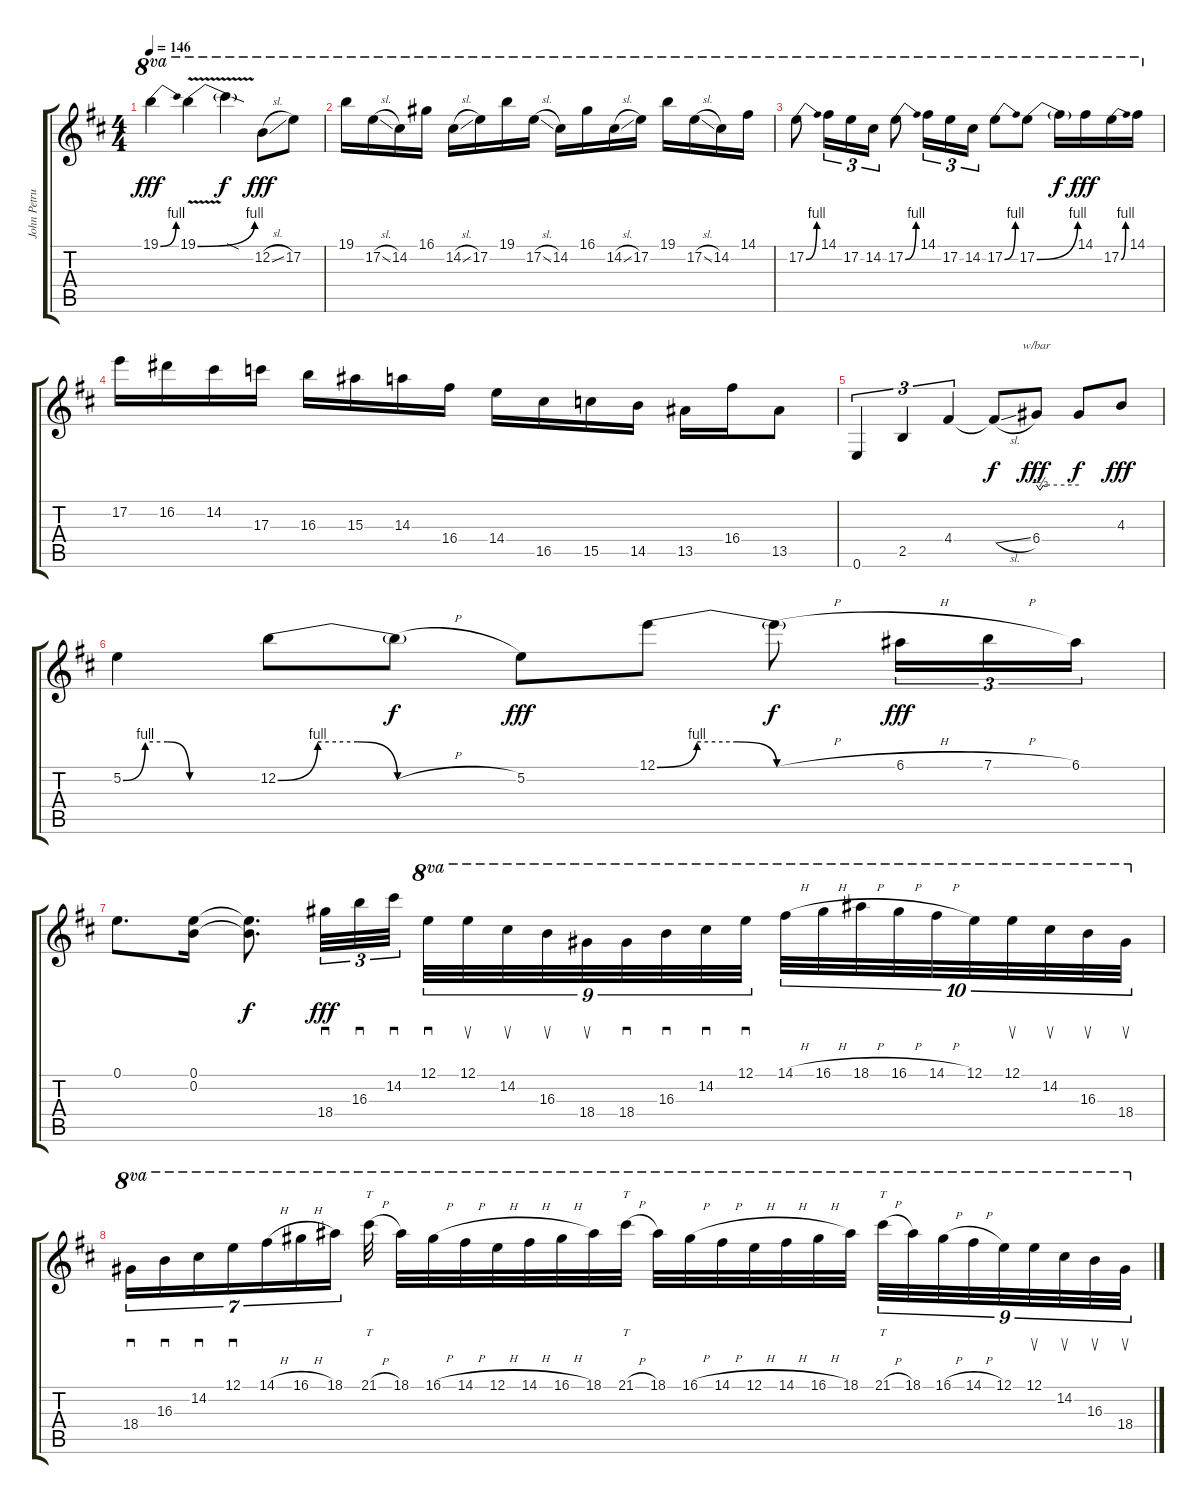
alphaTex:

\track ("John Petrucci Lead Guitar" "John Petru") {instrument distortionguitar}
\staff {score tabs}
\tuning (E4 B3 G3 D3 A2 E2) {hide}
\ts (4 4)
\tempo 146
\clef g2
\ks bminor
19.1{be (bend 0 0 60 4)}.4{ot 8va dy fff} 19.1{be (bend 0 0 60 4) v}.4{ot 8va} 19.1{sod t}.4{ot 8va dy f} 12.2{sl}.8{ot 8va dy fff} 17.2.8{ot 8va} |
19.1.16{ot 8va} 17.2{sl}.16{ot 8va} 14.2.16{ot 8va} 16.1.16{ot 8va} 14.2{sl}.16{ot 8va} 17.2.16{ot 8va} 19.1.16{ot 8va} 17.2{sl}.16{ot 8va} 14.2.16{ot 8va} 16.1.16{ot 8va} 14.2{sl}.16{ot 8va} 17.2.16{ot 8va} 19.1.16{ot 8va} 17.2{sl}.16{ot 8va} 14.2.16{ot 8va} 14.1.16{ot 8va} |
17.2{be (bend 0 0 60 4)}.8{ot 8va} 14.1.16{tu (3 2) ot 8va} 17.2.16{tu (3 2) ot 8va} 14.2.16{tu (3 2) ot 8va} 17.2{be (bend 0 0 60 4)}.8{ot 8va} 14.1.16{tu (3 2) ot 8va} 17.2.16{tu (3 2) ot 8va} 14.2.16{tu (3 2) ot 8va} 17.2{be (bend 0 0 60 4)}.8{ot 8va} 17.2{be (bend 0 0 60 4)}.8{ot 8va} 17.2{t}.16{ot 8va dy f} 14.1.16{ot 8va dy fff} 17.2{be (bend 0 0 60 4)}.16{ot 8va} 14.1.16{ot 8va} |
17.2.16 16.2.16 14.2.16 17.3.16 16.3.16 15.3.16 14.3.16 16.4.16 14.4.16 16.5.16 15.5.16 14.5.16 13.5.16 16.4.16 13.5.8 |
0.6.4{tu (3 2)} 2.5.4{tu (3 2)} 4.4.4{tu (3 2)} 4.4{sl t}.8{dy f} 6.4.8{tbe (custom default 0 0 5 -2 10 0 60 0) dy fff} 6.4{t}.8{dy f} 4.3.8{dy fff} |
5.2{be (custom 0 0 10 4 20 4 30 0 60 0)}.4 12.2{be (custom 0 0 10 4 20 4 30 0 60 0)}.8 12.2{h t}.8{dy f} 5.2.8{dy fff} 12.1{be (custom 0 0 10 4 20 4 30 0 60 0)}.8 12.1{h t}.8{dy f} 6.1{h}.16{tu (3 2) dy fff} 7.1{h}.16{tu (3 2)} 6.1.16{tu (3 2)} |
0.1.8{d} (0.1 0.2).16 (0.1{t} 0.2{t}).8{d dy f} 18.4.32{sd tu (3 2) dy fff} 16.3.32{sd tu (3 2)} 14.2.32{sd tu (3 2)} 12.1.32{sd tu (9 8) ot 8va} 12.1.32{su tu (9 8) ot 8va} 14.2.32{su tu (9 8) ot 8va} 16.3.32{su tu (9 8) ot 8va} 18.4.32{su tu (9 8) ot 8va} 18.4.32{sd tu (9 8) ot 8va} 16.3.32{sd tu (9 8) ot 8va} 14.2.32{sd tu (9 8) ot 8va} 12.1.32{sd tu (9 8) ot 8va} 14.1{h}.32{tu (10 8) ot 8va} 16.1{h}.32{tu (10 8) ot 8va} 18.1{h}.32{tu (10 8) ot 8va} 16.1{h}.32{tu (10 8) ot 8va} 14.1{h}.32{tu (10 8) ot 8va} 12.1.32{tu (10 8) ot 8va} 12.1.32{su tu (10 8) ot 8va} 14.2.32{su tu (10 8) ot 8va} 16.3.32{su tu (10 8) ot 8va} 18.4.32{su tu (10 8) ot 8va} |
18.4.16{sd tu (7 4) ot 8va} 16.3.16{sd tu (7 4) ot 8va} 14.2.16{sd tu (7 4) ot 8va} 12.1.16{sd tu (7 4) ot 8va} 14.1{h}.16{tu (7 4) ot 8va} 16.1{h}.16{tu (7 4) ot 8va} 18.1.16{tu (7 4) ot 8va} 21.1{h}.32{tt ot 8va} 18.1.32{ot 8va} 16.1{h}.32{ot 8va} 14.1{h}.32{ot 8va} 12.1{h}.32{ot 8va} 14.1{h}.32{ot 8va} 16.1{h}.32{ot 8va} 18.1.32{ot 8va} 21.1{h}.32{tt ot 8va} 18.1.32{ot 8va} 16.1{h}.32{ot 8va} 14.1{h}.32{ot 8va} 12.1{h}.32{ot 8va} 14.1{h}.32{ot 8va} 16.1{h}.32{ot 8va} 18.1.32{ot 8va} 21.1{h}.32{tt tu (9 8) ot 8va} 18.1.32{tu (9 8) ot 8va} 16.1{h}.32{tu (9 8) ot 8va} 14.1{h}.32{tu (9 8) ot 8va} 12.1.32{tu (9 8) ot 8va} 12.1.32{su tu (9 8) ot 8va} 14.2.32{su tu (9 8) ot 8va} 16.3.32{su tu (9 8) ot 8va} 18.4.32{su tu (9 8) ot 8va}
